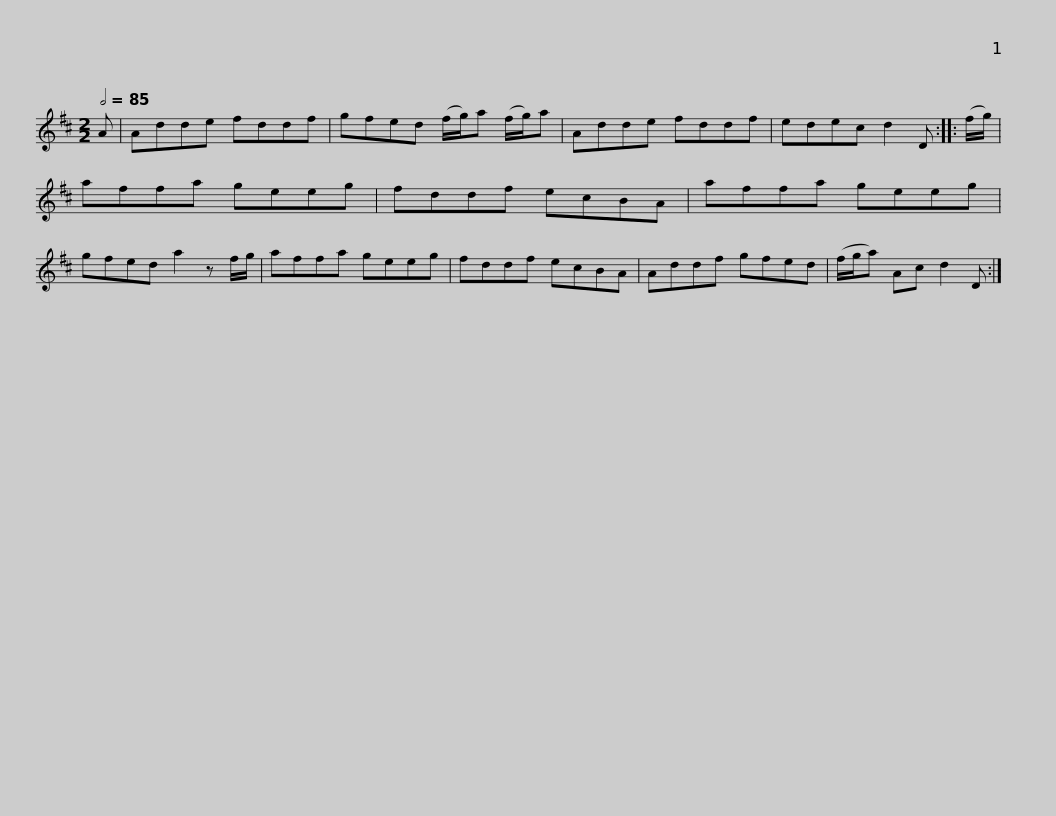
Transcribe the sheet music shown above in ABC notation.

X:1
L:1/8
Q:1/2=85
M:2/2
I:linebreak $
K:D
V:1 treble
V:1
 A | Adde fddf | gfed (f/g/)a (f/g/)a | Adde fddf | edec d2 D ::$ %5
 (f/g/) | affa geeg | fddf ecBA | affa geeg | gfed a2 z f/g/ |$ %10
 affa geeg | fddf ecBA | Addf gfed | (f/g/a) Ac d2 D :| %14
